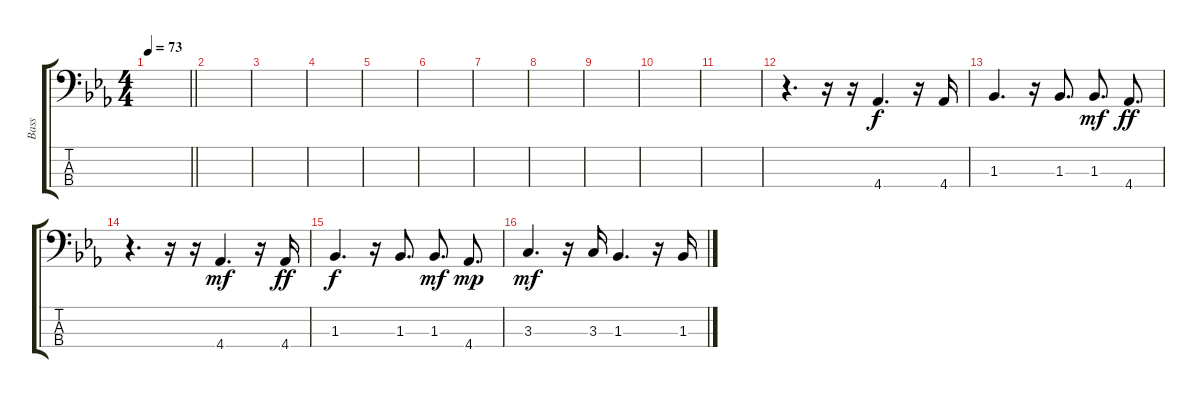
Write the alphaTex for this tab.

\track ("Bass" "Bass") {instrument electricbassfinger}
\staff {score tabs}
\tuning (G2 D2 A1 E1) {hide}
\ts (4 4)
\tempo 73
\clef f4
\barLineRight lightlight
\ks eb
|
|
|
|
|
|
|
|
|
|
|
r.4{d} r.16 r.16 4.4.4{d} r.16 4.4.16{dy f} |
1.3.4{d} r.16 1.3.8{d} 1.3.8{d dy mf} 4.4.8{d dy ff} |
r.4{d} r.16 r.16 4.4.4{d dy mf} r.16 4.4.16{dy ff} |
1.3.4{d dy f} r.16 1.3.8{d} 1.3.8{d dy mf} 4.4.8{d dy mp} |
3.3.4{d dy mf} r.16 3.3.16 1.3.4{d} r.16 1.3.16
